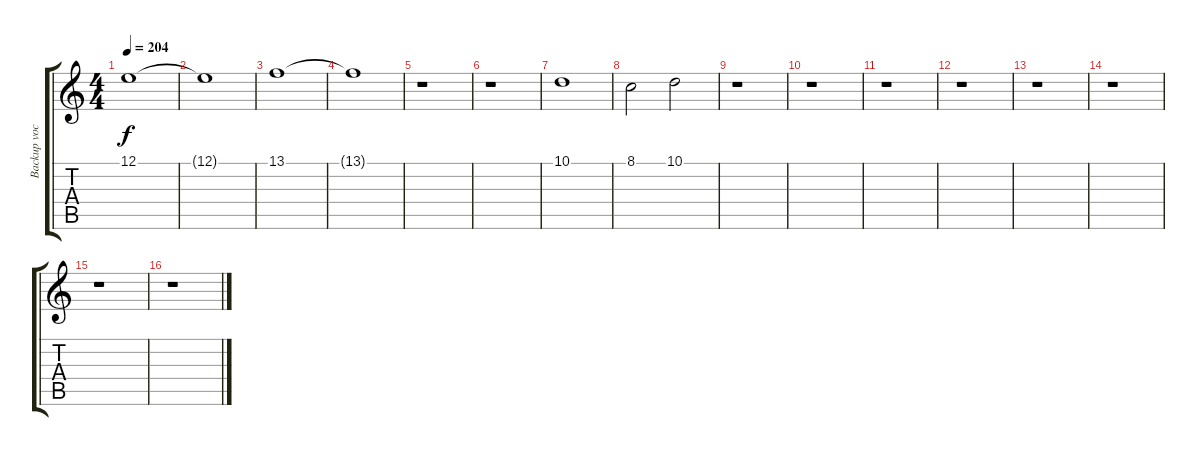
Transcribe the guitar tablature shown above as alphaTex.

\track ("Backup vocals - Tom" "Backup voc") {instrument clarinet}
\staff {score tabs}
\tuning (E4 B3 G3 D3 A2 E2) {hide}
\ts (4 4)
\tempo 204
\clef g2
\ks c
12.1.1{dy f} |
12.1{t}.1 |
13.1.1 |
13.1{t}.1 |
r.1 |
r.1 |
10.1.1 |
8.1.2 10.1.2 |
r.1 |
r.1 |
r.1 |
r.1 |
r.1 |
r.1 |
r.1 |
r.1
